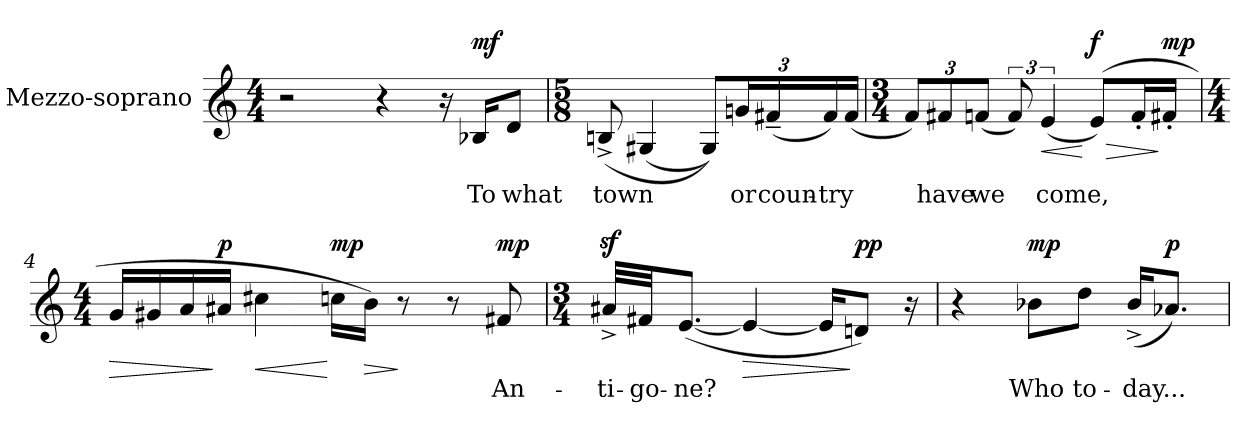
**kern	**text	**dynam
*part1	*part1	*part1
*staff1	*staff1	*staff1
*I"Mezzo-soprano	*	*
*I'Mzs.	*	*
*clefG2	*	*
*k[]	*	*
*M4/4	*	*
=1	=1	=1
2r	.	.
4r	.	.
16r	.	.
!	!LO:LY:b	!LO:DY:a
16B-X/KL	To	mf
!	!LO:LY:b	!
8d/J	what	.
=2	=2	=2
*M5/8	*	*
!	!LO:LY:b	!
(8Bn^/	town	.
(4G#X/	.	.
*Xbrackettup	*	*
12G#/L))	.	.
!	!LO:LY:b	!
24gn/L	or	.
!	!LO:LY:b	!
(24f#X~/	coun-	.
!	!LO:LY:b	!
24f#/)	-try	.
(24f#/JJ	.	.
=3	=3	=3
*M3/4	*	*
12f/L)	.	.
!	!LO:LY:b	!
12f#X/	have	.
!	!LO:LY:b	!
(12fn/J	we	.
*brackettup	*	*
12f/)	.	.
!	!LO:LY:b	!LO:HP:b
(6e/	come,	<
!	!	!LO:HP:n=1:b
!	!	!LO:DY:n=1:a
(8e/L)	.	[ > f
16f'/L	.	.
!	!	!LO:DY:n=2:a
16f#X'/JJ	.	] mp
!!LO:LB:g=z
=4	=4	=4
*M4/4	*	*
!	!	!LO:HP:b
16g/LL	.	>
16g#X/	.	.
16a/	.	.
!	!	!LO:DY:n=1:a
16a#X/JJ	.	] p
!	!	!LO:HP:b
4cc#X\	.	<
!	!	!LO:DY:n=2:a
16ccn\LL	.	[ mp
!	!	!LO:HP:b
16b\JJ)	.	>
8r	.	]
8r	.	.
!	!LO:LY:b	!LO:DY:n=3:a
8f#X/	An-	mp
=5	=5	=5
*M3/4	*	*
!	!LO:LY:b	!
32a#Xz>^/LLL	-ti-	.
!	!LO:LY:b	!
32f#X/JJ	-go-	.
!	!LO:LY:b	!
([8.e/J	-ne?	.
!	!	!LO:HP:b
4e/_	.	>
16e/KL]	.	.
!	!	!LO:DY:n=1:a
8dn/J)	.	] pp
16r	.	.
=6	=6	=6
4r	.	.
!	!LO:LY:b	!LO:DY:a
8b-X\L	Who	mp
!	!LO:LY:b	!
8dd\J	to-	.
!	!LO:LY:b	!
(16b-^/KL	-day...	.
!	!	!LO:DY:a
8.a-X/J)	.	p
=	=	=
*-	*-	*-
